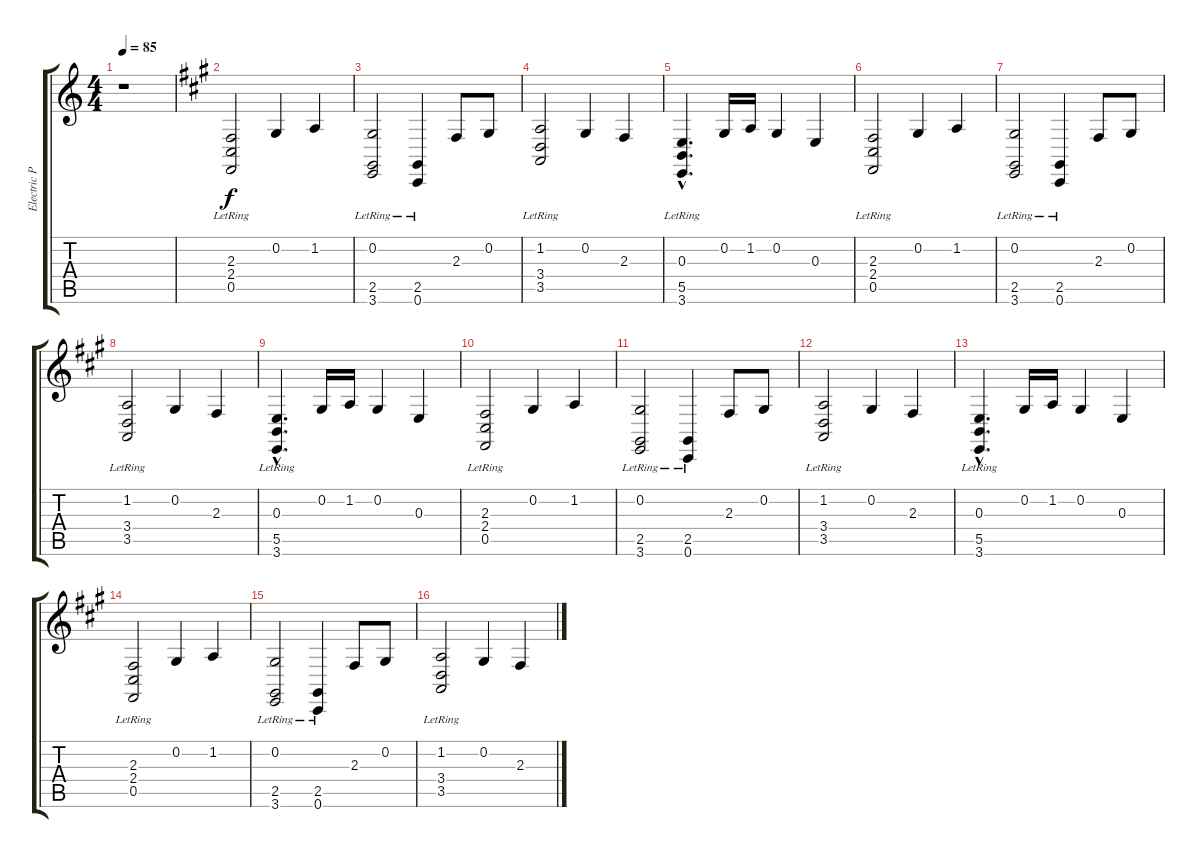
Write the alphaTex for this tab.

\track ("Electric Piano I - Left Hand" "Electric P") {instrument electricgrandpiano}
\staff {score tabs}
\tuning (Db4 Ab3 E3 B2 Gb2 Db2) {hide}
\ts (4 4)
\tempo 85
\clef g2
\ks c
r.1{dy f instrument electricgrandpiano} |
\ks f#minor
(2.3 2.4{lr} 0.5{lr}).2 0.2.4 1.2.4 |
(0.2 2.5{lr} 3.6{lr}).2 (2.5 0.6{lr}).4 2.3.8 0.2.8 |
(1.2 3.4{lr} 3.5{lr}).2 0.2.4 2.3.4 |
(0.3{hac} 5.5{hac lr} 3.6{hac lr}).4{d} 0.2.16 1.2.16 0.2.4 0.3.4 |
(2.3 2.4{lr} 0.5{lr}).2 0.2.4 1.2.4 |
(0.2 2.5{lr} 3.6{lr}).2 (2.5 0.6{lr}).4 2.3.8 0.2.8 |
(1.2 3.4{lr} 3.5{lr}).2 0.2.4 2.3.4 |
(0.3{hac} 5.5{hac lr} 3.6{hac lr}).4{d} 0.2.16 1.2.16 0.2.4 0.3.4 |
(2.3 2.4{lr} 0.5{lr}).2 0.2.4 1.2.4 |
(0.2 2.5{lr} 3.6{lr}).2 (2.5 0.6{lr}).4 2.3.8 0.2.8 |
(1.2 3.4{lr} 3.5{lr}).2 0.2.4 2.3.4 |
(0.3{hac} 5.5{hac lr} 3.6{hac lr}).4{d} 0.2.16 1.2.16 0.2.4 0.3.4 |
(2.3 2.4{lr} 0.5{lr}).2 0.2.4 1.2.4 |
(0.2 2.5{lr} 3.6{lr}).2 (2.5 0.6{lr}).4 2.3.8 0.2.8 |
(1.2 3.4{lr} 3.5{lr}).2 0.2.4 2.3.4
